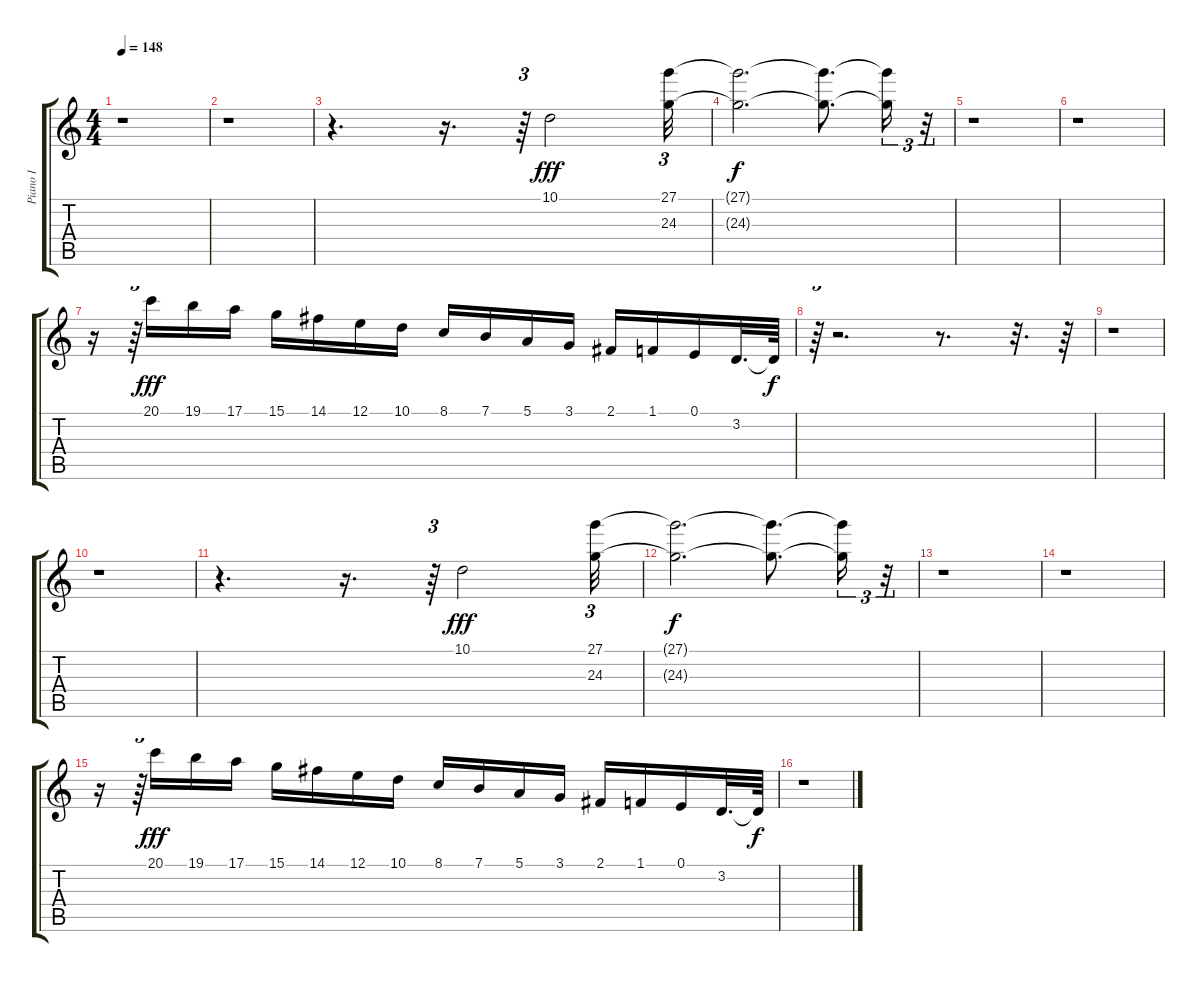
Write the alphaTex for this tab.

\track ("Piano I" "Piano I") {instrument stringensemble1}
\staff {score tabs}
\tuning (E4 B3 G3 D3 A2 E2) {hide}
\ts (4 4)
\tempo 148
\clef g2
\ks c
r.1{dy f} |
r.1 |
r.4{d} r.16{d} r.64{tu (3 2)} 10.1.2{dy fff} (27.1 24.3).32{tu (3 2)} |
(27.1{t} 24.3{t}).2{d dy f} (27.1{t} 24.3{t}).8{d} (27.1{t} 24.3{t}).16{tu (3 2)} r.32{tu (3 2)} |
r.1 |
r.1 |
r.16 r.64{tu (3 2)} 20.1.16{dy fff} 19.1.16 17.1.16 15.1.16 14.1.16 12.1.16 10.1.16 8.1.16 7.1.16 5.1.16 3.1.16 2.1.16 1.1.16 0.1.16 3.2.32{d} 3.2{t}.64{dy f} |
r.64{tu (3 2)} r.2{d} r.8{d} r.32{d} r.64 |
r.1 |
r.1 |
r.4{d} r.16{d} r.64{tu (3 2)} 10.1.2{dy fff} (27.1 24.3).32{tu (3 2)} |
(27.1{t} 24.3{t}).2{d dy f} (27.1{t} 24.3{t}).8{d} (27.1{t} 24.3{t}).16{tu (3 2)} r.32{tu (3 2)} |
r.1 |
r.1 |
r.16 r.64{tu (3 2)} 20.1.16{dy fff volume 3} 19.1.16{volume 3} 17.1.16{volume 3} 15.1.16{volume 2} 14.1.16{volume 2} 12.1.16{volume 2} 10.1.16{volume 2} 8.1.16{volume 2} 7.1.16{volume 1} 5.1.16{volume 1} 3.1.16{volume 1} 2.1.16{volume 1} 1.1.16{volume 1} 0.1.16{volume 0} 3.2.32{d volume 0} 3.2{t}.64{dy f} |
r.1
